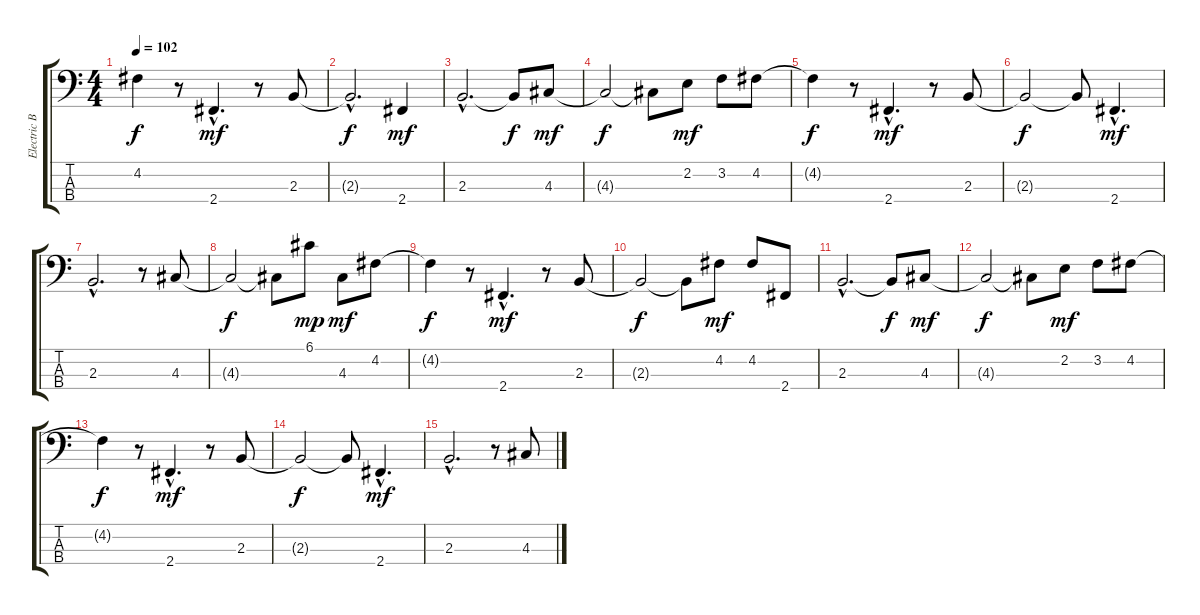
\track ("Electric Bass" "Electric B") {instrument electricbassfinger}
\staff {score tabs}
\tuning (G2 D2 A1 E1) {hide}
\ts (4 4)
\tempo 102
\clef f4
\ks c
4.2{t}.4{dy f} r.8 2.4{hac}.4{d dy mf} r.8 2.3.8 |
2.3{hac t}.2{d dy f} 2.4.4{dy mf} |
2.3{hac}.2{d} 2.3{t}.8{dy f} 4.3.8{dy mf} |
4.3{t}.2{dy f} 4.3{t}.8 2.2.8{dy mf} 3.2.8 4.2.8 |
4.2{t}.4{dy f} r.8 2.4{hac}.4{d dy mf} r.8 2.3.8 |
2.3{t}.2{dy f} 2.3{t}.8 2.4{hac}.4{d dy mf} |
2.3{hac}.2{d volume 14} r.8 4.3.8{volume 13} |
4.3{t}.2{dy f} 4.3{t}.8 6.1.8{dy mp volume 12} 4.3.8{dy mf volume 12} 4.2.8{volume 12} |
4.2{t}.4{dy f} r.8 2.4{hac}.4{d dy mf volume 11} r.8 2.3.8{volume 10} |
2.3{t}.2{dy f} 2.3{t}.8 4.2.8{dy mf volume 9} 4.2.8{volume 8} 2.4.8{volume 8} |
2.3{hac}.2{d volume 8} 2.3{t}.8{dy f} 4.3.8{dy mf volume 7} |
4.3{t}.2{dy f} 4.3{t}.8 2.2.8{dy mf volume 6} 3.2.8{volume 5} 4.2.8{volume 5} |
4.2{t}.4{dy f} r.8 2.4{hac}.4{d dy mf volume 4} r.8 2.3.8{volume 4} |
2.3{t}.2{dy f} 2.3{t}.8 2.4{hac}.4{d dy mf volume 2} |
2.3{hac}.2{d volume 2} r.8 4.3.8{volume 0}
